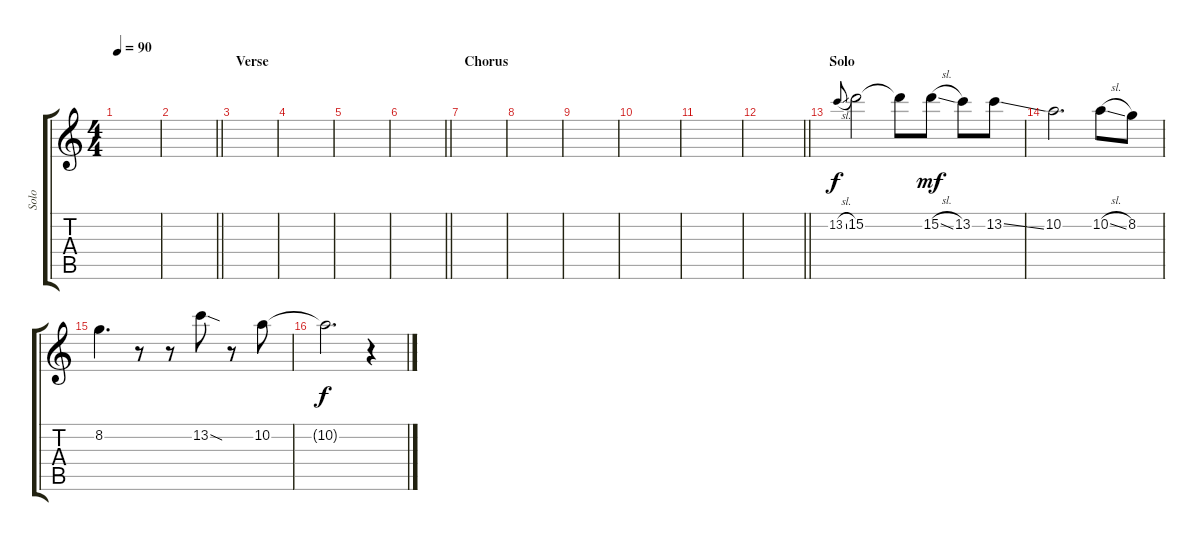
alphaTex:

\track ("Solo" "Solo") {instrument electricguitarclean}
\staff {score tabs}
\tuning (E4 B3 G3 D3 A2 E2) {hide}
\ts (4 4)
\tempo 90
\clef g2
\ks c
|
\barLineRight lightlight
|
\section ("" "Verse")
|
|
|
\barLineRight lightlight
|
\section ("" "Chorus")
|
|
|
|
|
\barLineRight lightlight
|
\section ("" "Solo")
13.2{sl}.8{gr onbeat} 15.2.2 15.2{t}.8{dy f} 15.2{sl}.8{dy mf} 13.2.8 13.2{ss}.8 |
10.2.2{d} 10.2{sl}.8 8.2.8 |
8.2.4{d} r.8 r.8 13.2{sod}.8 r.8 10.2.8 |
10.2{t}.2{d dy f} r.4
